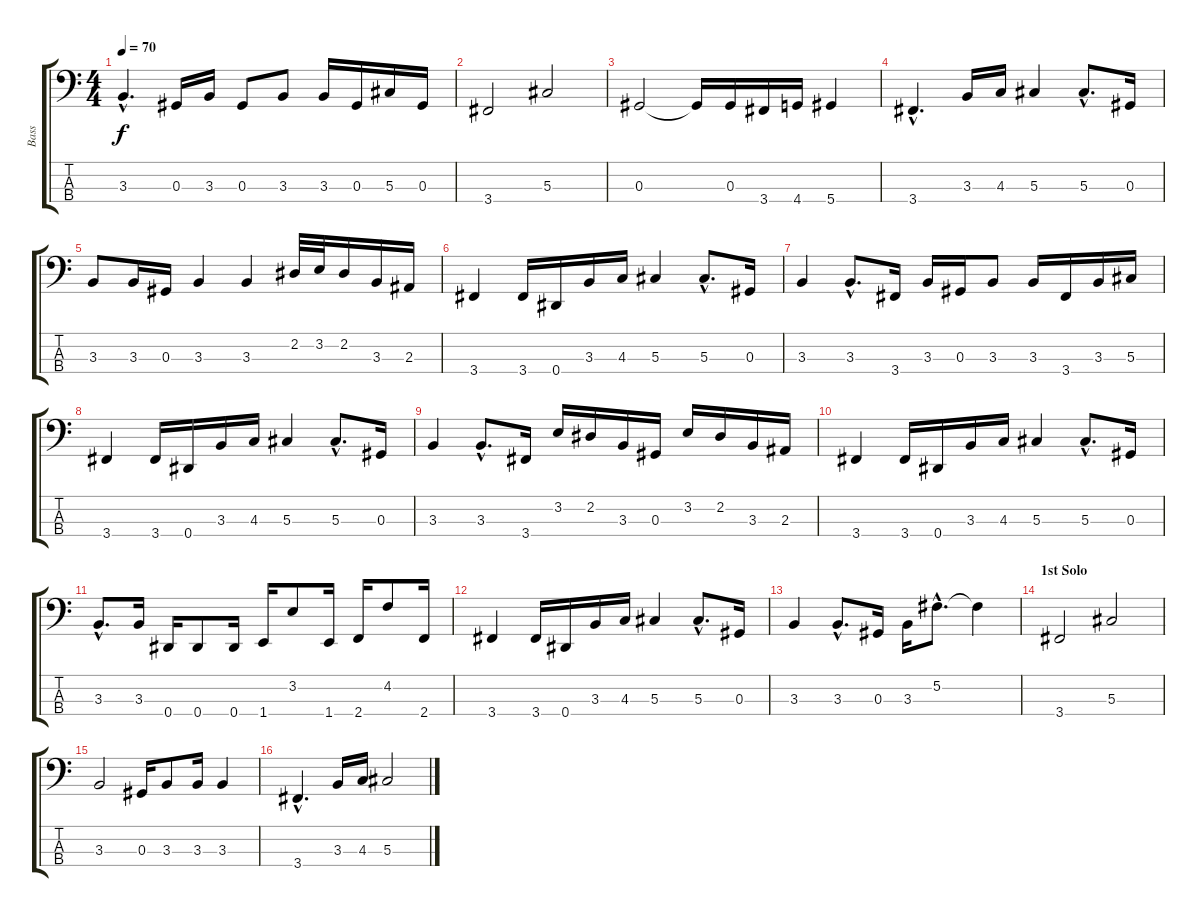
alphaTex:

\track ("Bass" "Bass") {instrument electricbasspick}
\staff {score tabs}
\tuning (Gb2 Db2 Ab1 Eb1) {hide}
\ts (4 4)
\tempo 70
\clef f4
\ks c
3.3{hac}.4{d dy f} 0.3.16 3.3.16 0.3.8 3.3.8 3.3.16 0.3.16 5.3.16 0.3.16 |
3.4.2 5.3.2 |
0.3.2 0.3{t}.16 0.3.16 3.4.16 4.4.16 5.4.4 |
3.4{hac}.4{d} 3.3.16 4.3.16 5.3.4 5.3{hac}.8{d} 0.3.16 |
3.3.8 3.3.16 0.3.16 3.3.4 3.3.4 2.2.32 3.2.32 2.2.16 3.3.16 2.3.16 |
3.4.4 3.4.16 0.4.16 3.3.16 4.3.16 5.3.4 5.3{hac}.8{d} 0.3.16 |
3.3.4 3.3{hac}.8{d} 3.4.16 3.3.16 0.3.16 3.3.8 3.3.16 3.4.16 3.3.16 5.3.16 |
3.4.4 3.4.16 0.4.16 3.3.16 4.3.16 5.3.4 5.3{hac}.8{d} 0.3.16 |
3.3.4 3.3{hac}.8{d} 3.4.16 3.2.16 2.2.16 3.3.16 0.3.16 3.2.16 2.2.16 3.3.16 2.3.16 |
3.4.4 3.4.16 0.4.16 3.3.16 4.3.16 5.3.4 5.3{hac}.8{d} 0.3.16 |
3.3{hac}.8{d} 3.3.16 0.4.16 0.4.8 0.4.16 1.4.16 3.2.8 1.4.16 2.4.16 4.2.8 2.4.16 |
3.4.4 3.4.16 0.4.16 3.3.16 4.3.16 5.3.4 5.3{hac}.8{d} 0.3.16 |
3.3.4 3.3{hac}.8{d} 0.3.16 3.3.16 5.2{hac}.8{d} 5.2{t}.4 |
\section ("" "1st Solo")
3.4.2 5.3.2 |
3.3.2 0.3.16 3.3.8 3.3.16 3.3.4 |
3.4{hac}.4{d} 3.3.16 4.3.16 5.3.2
